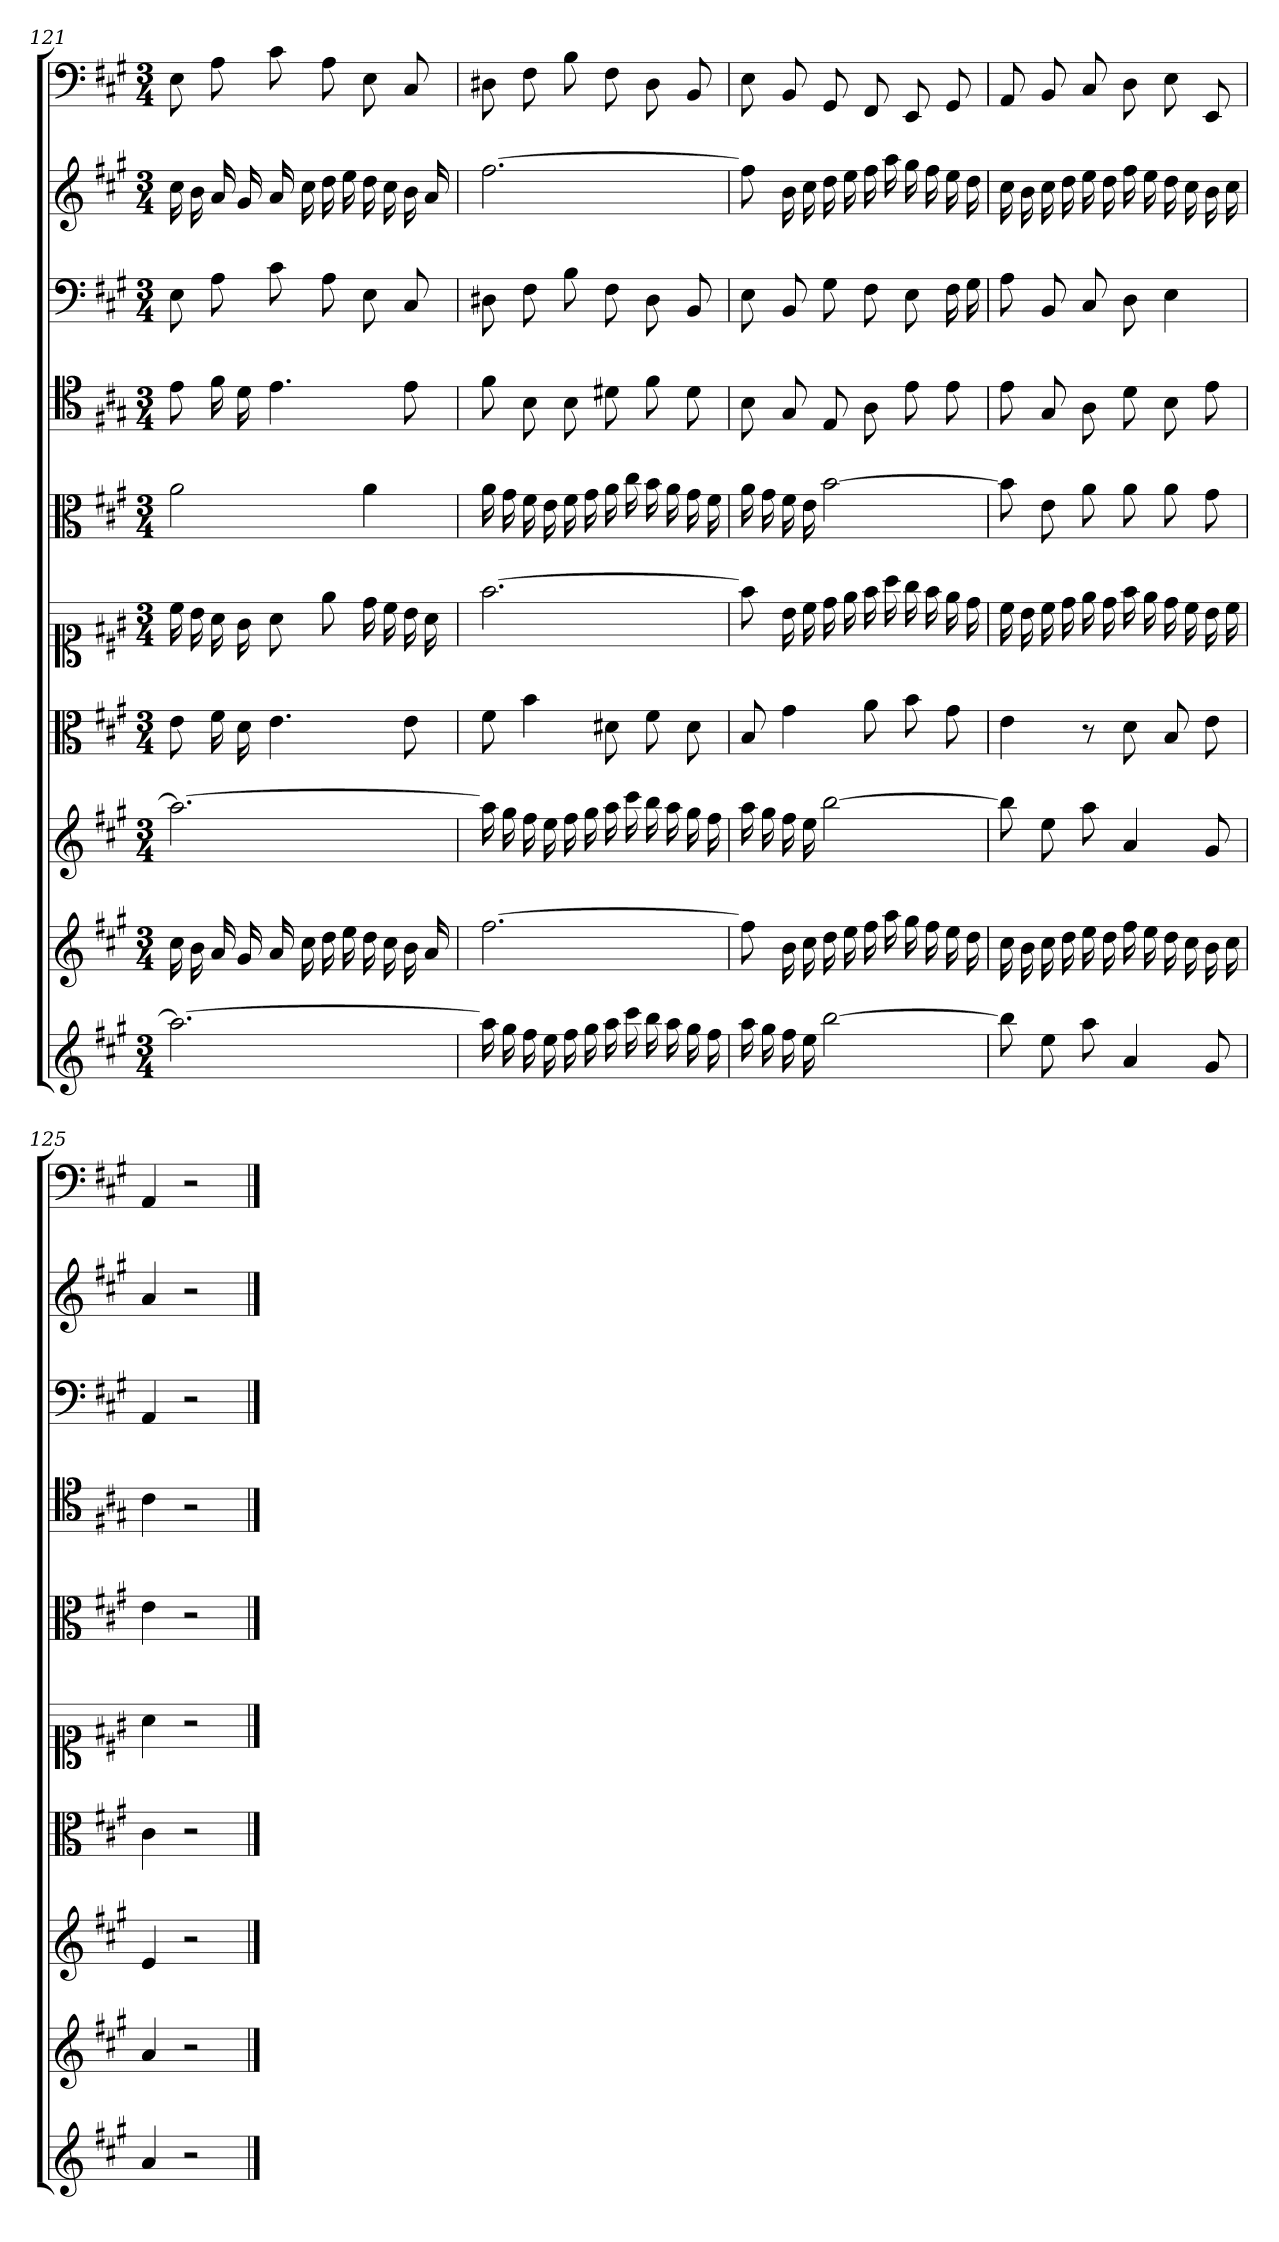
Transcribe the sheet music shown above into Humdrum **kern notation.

**kern	**kern	**kern	**kern	**kern	**kern	**kern	**kern	**kern	**kern
*part10	*part9	*part8	*part7	*part6	*part5	*part4	*part3	*part2	*part1
*staff10	*staff9	*staff8	*staff7	*staff6	*staff5	*staff4	*staff3	*staff2	*staff1
*	*	*	*clefC3	*clefC1	*clefC3	*clefC4	*clefF4	*	*clefF4
*k[f#c#g#]	*k[f#c#g#]	*k[f#c#g#]	*k[f#c#g#]	*k[f#c#g#]	*k[f#c#g#]	*k[f#c#g#]	*k[f#c#g#]	*k[f#c#g#]	*k[f#c#g#]
*A:	*A:	*A:	*A:	*A:	*A:	*A:	*A:	*A:	*A:
*M3/4	*M3/4	*M3/4	*M3/4	*M3/4	*M3/4	*M3/4	*M3/4	*M3/4	*M3/4
=121	=121	=121	=121	=121	=121	=121	=121	=121	=121
2.aa_	16cc#	2.aa_	8e	16cc#	2a	8e	8E	16cc#	8E
.	16b	.	.	16b	.	.	.	16b	.
.	16a	.	16f#	16a	.	16f#	8A	16a	8A
.	16g#	.	16d	16g#	.	16d	.	16g#	.
.	16a	.	4.e	8a	.	4.e	8c#	16a	8c#
.	16cc#	.	.	.	.	.	.	16cc#	.
.	16dd	.	.	8ee	.	.	8A	16dd	8A
.	16ee	.	.	.	.	.	.	16ee	.
.	16dd	.	.	16dd	4a	.	8E	16dd	8E
.	16cc#	.	.	16cc#	.	.	.	16cc#	.
.	16b	.	8e	16b	.	8e	8C#	16b	8C#
.	16a	.	.	16a	.	.	.	16a	.
=122	=122	=122	=122	=122	=122	=122	=122	=122	=122
16aa]	[2.ff#	16aa]	8f#	[2.ff#	16a	8f#	8D#X	[2.ff#	8D#X
16gg#	.	16gg#	.	.	16g#	.	.	.	.
16ff#	.	16ff#	4b	.	16f#	8B	8F#	.	8F#
16ee	.	16ee	.	.	16e	.	.	.	.
16ff#	.	16ff#	.	.	16f#	8B	8B	.	8B
16gg#	.	16gg#	.	.	16g#	.	.	.	.
16aa	.	16aa	8d#X	.	16a	8d#X	8F#	.	8F#
16ccc#	.	16ccc#	.	.	16cc#	.	.	.	.
16bb	.	16bb	8f#	.	16b	8f#	8D#	.	8D#
16aa	.	16aa	.	.	16a	.	.	.	.
16gg#	.	16gg#	8d#	.	16g#	8d#	8BB	.	8BB
16ff#	.	16ff#	.	.	16f#	.	.	.	.
=123	=123	=123	=123	=123	=123	=123	=123	=123	=123
16aa	8ff#]	16aa	8B	8ff#]	16a	8B	8E	8ff#]	8E
16gg#	.	16gg#	.	.	16g#	.	.	.	.
16ff#	16b	16ff#	4g#	16b	16f#	8G#	8BB	16b	8BB
16ee	16cc#	16ee	.	16cc#	16e	.	.	16cc#	.
[2bb	16dd	[2bb	.	16dd	[2b	8E	8G#	16dd	8GG#
.	16ee	.	.	16ee	.	.	.	16ee	.
.	16ff#	.	8a	16ff#	.	8A	8F#	16ff#	8FF#
.	16aa	.	.	16aa	.	.	.	16aa	.
.	16gg#	.	8b	16gg#	.	8e	8E	16gg#	8EE
.	16ff#	.	.	16ff#	.	.	.	16ff#	.
.	16ee	.	8g#	16ee	.	8e	16F#	16ee	8GG#
.	16dd	.	.	16dd	.	.	16G#	16dd	.
=124	=124	=124	=124	=124	=124	=124	=124	=124	=124
8bb]	16cc#	8bb]	4e	16cc#	8b]	8e	8A	16cc#	8AA
.	16b	.	.	16b	.	.	.	16b	.
8ee	16cc#	8ee	.	16cc#	8e	8G#	8BB	16cc#	8BB
.	16dd	.	.	16dd	.	.	.	16dd	.
8aa	16ee	8aa	8r	16ee	8a	8A	8C#	16ee	8C#
.	16dd	.	.	16dd	.	.	.	16dd	.
4a	16ff#	4a	8d	16ff#	8a	8d	8D	16ff#	8D
.	16ee	.	.	16ee	.	.	.	16ee	.
.	16dd	.	8B	16dd	8a	8B	4E	16dd	8E
.	16cc#	.	.	16cc#	.	.	.	16cc#	.
8g#	16b	8g#	8e	16b	8g#	8e	.	16b	8EE
.	16cc#	.	.	16cc#	.	.	.	16cc#	.
=125	=125	=125	=125	=125	=125	=125	=125	=125	=125
4a	4a	4e	4c#	4a	4e	4c#	4AA	4a	4AA
2r	2r	2r	2r	2r	2r	2r	2r	2r	2r
==	==	==	==	==	==	==	==	==	==
*-	*-	*-	*-	*-	*-	*-	*-	*-	*-
